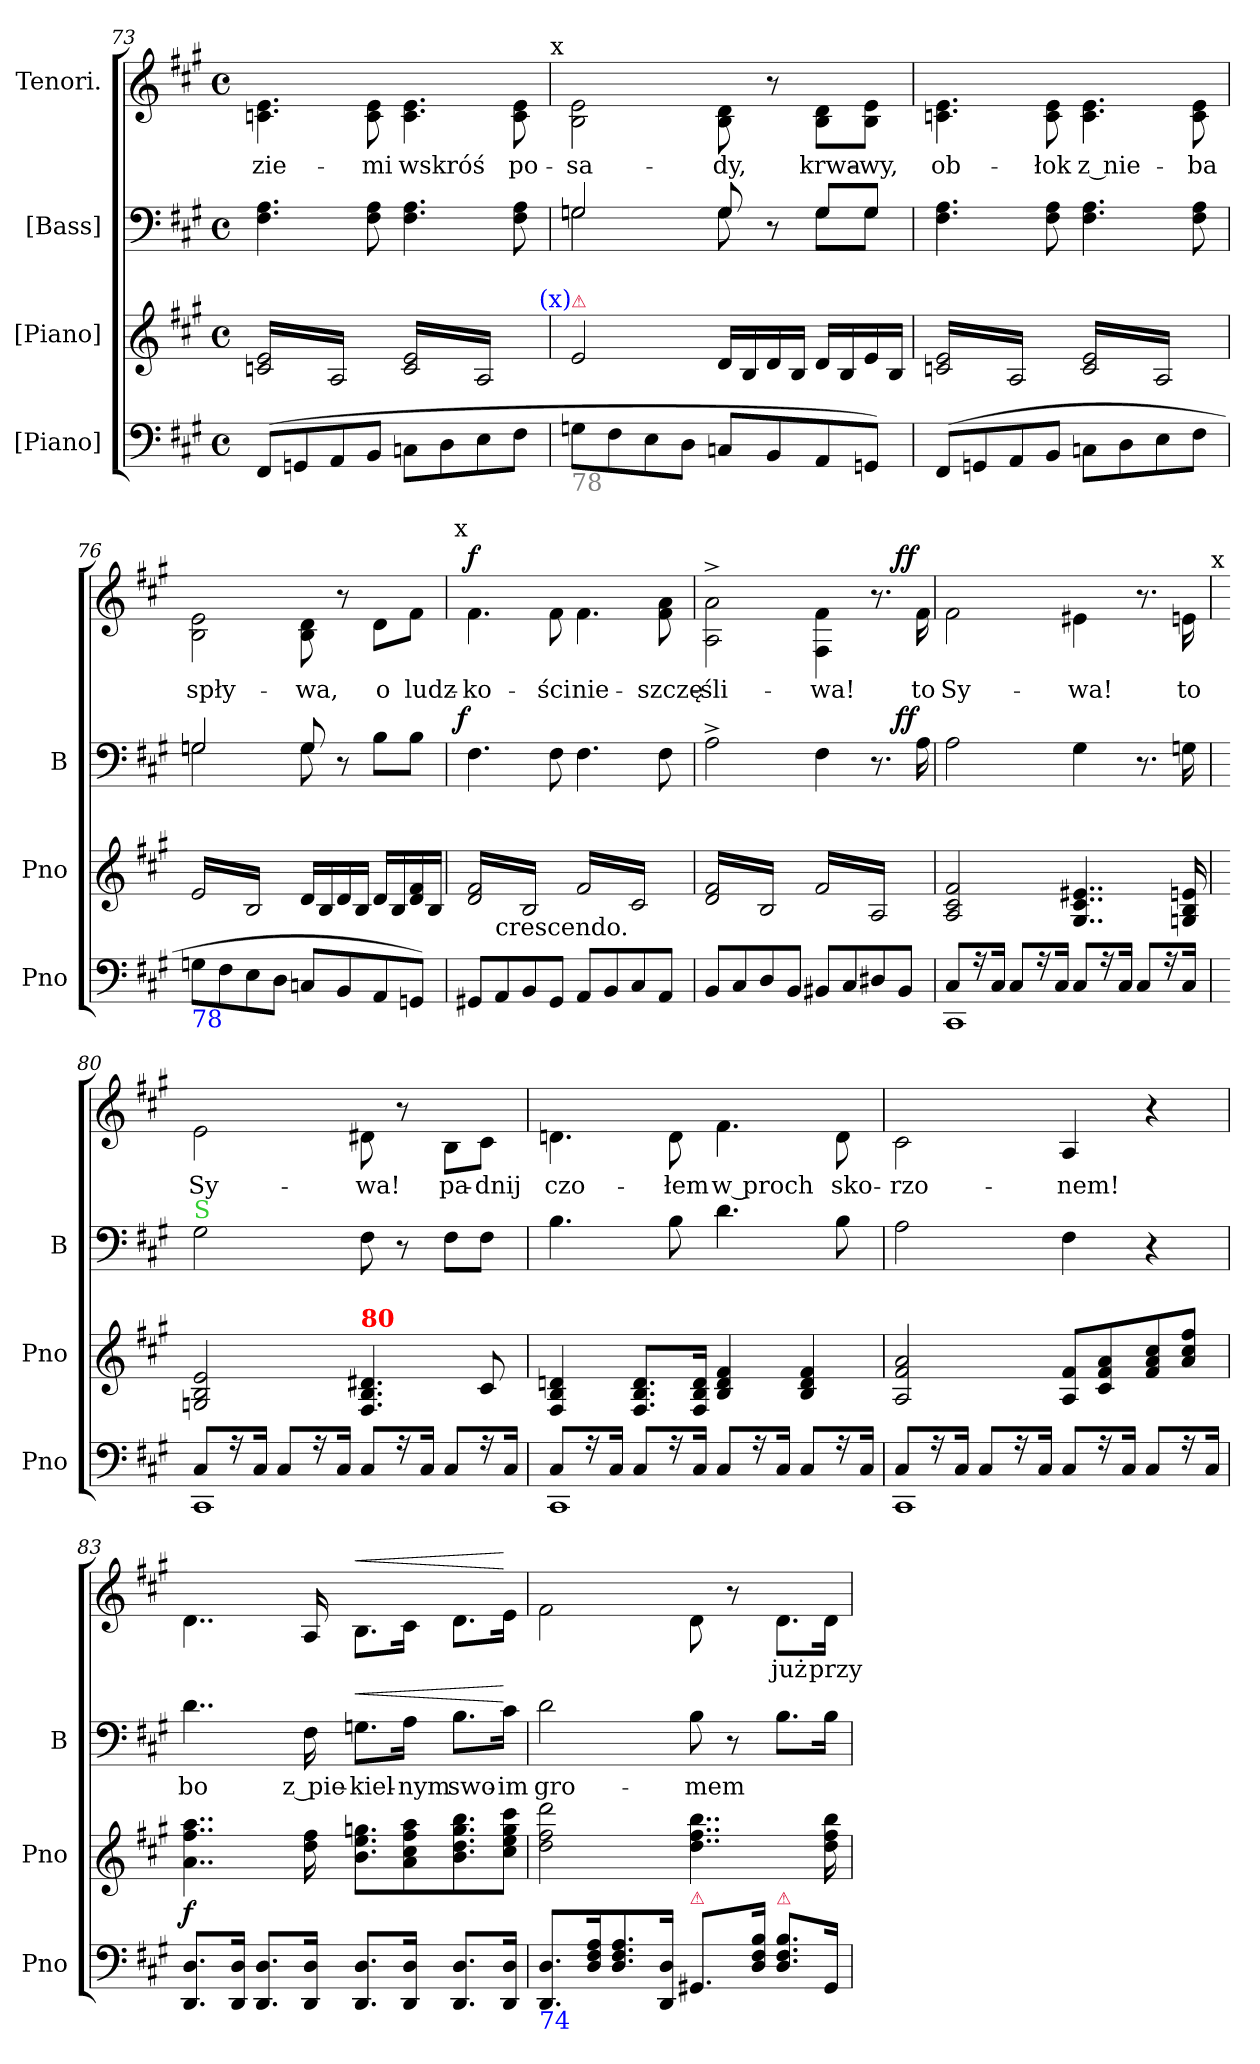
**kern	**kern	**dynam	**kern	**text	**dynam	**kern	**text	**dynam
*part4	*part3	*part3	*part2	*part2	*part2	*part1	*part1	*part1
*staff4	*staff3	*staff3	*staff2	*staff2	*staff2	*staff1	*staff1	*staff1
*I"[Piano]	*I"[Piano]	*	*I"[Bass]	*	*	*I"Tenori.	*	*
*I'Pno	*I'Pno	*	*I'B	*	*	*	*	*
*clefF4	*clefG2	*	*clefF4	*	*	*clefG2	*	*
*k[f#c#g#]	*k[f#c#g#]	*	*k[f#c#g#]	*	*	*k[f#c#g#]	*	*
*M4/4	*M4/4	*	*M4/4	*	*	*M4/4	*	*
*met(c)	*met(c)	*	*met(c)	*	*	*met(c)	*	*
=73	=73	=73	=73	=73	=73	=73	=73	=73
*	*tremolo	*	*	*	*	*	*	*
(<8FF#/L	16cn/ 16e/LL	.	4.F#\ 4.A\	.	.	4.cn\ 4.e\	zie-	.
.	16A/	.	.	.	.	.	.	.
8GGn/	16cn/ 16e/	.	.	.	.	.	.	.
.	16A/	.	.	.	.	.	.	.
8AA/	16cn/ 16e/	.	.	.	.	.	.	.
.	16A/	.	.	.	.	.	.	.
8BB/J	16cn/ 16e/	.	8F#\ 8A\	.	.	8c\ 8e\	-mi	.
.	16A/JJ	.	.	.	.	.	.	.
8Cn\L	16c/ 16e/LL	.	4.F#\ 4.A\	.	.	4.c\ 4.e\	wskróś	.
.	16A/	.	.	.	.	.	.	.
8D\	16c/ 16e/	.	.	.	.	.	.	.
.	16A/	.	.	.	.	.	.	.
8E\	16c/ 16e/	.	.	.	.	.	.	.
.	16A/	.	.	.	.	.	.	.
8F#\J	16c/ 16e/	.	8F#\ 8A\	.	.	8c\ 8e\	po-	.
.	16A/JJ	.	.	.	.	.	.	.
*	*Xtremolo	*	*	*	*	*	*	*
!	!	!	!	!	!	!LO:TX:a:t=x	!	!
=74	=74	=74	=74	=74	=74	=74	=74	=74
!	!LO:TX:a:rj:color=blue:t=(x)	!	!	!	!	!	!	!
!	!LO:TX:a:color=crimson:t=⚠	!	!	!	!	!	!	!
!LO:TX:b:color=grey:t=78	!	!	!	!	!	!	!	!
!	!LO:N:vis=2	!	!	!	!	!	!	!
*	*	*	*^	*	*	*	*	*
8Gn\L	4ei/	.	2Gn/	2Gn\	.	.	2B\ 2e\	-sa-	.
.	.	.	.	.	.	.	.	.	.
8F#\	.	.	.	.	.	.	.	.	.
.	.	.	.	.	.	.	.	.	.
8E\	4ryy	.	.	.	.	.	.	.	.
8D\J	.	.	.	.	.	.	.	.	.
8Cn/L	16d/LL	.	8G/	8G\	.	.	8B\ 8d\	-dy,	.
.	16B/	.	.	.	.	.	.	.	.
8BB/	16d/	.	8r	8ryy	.	.	8r	.	.
.	16B/JJ	.	.	.	.	.	.	.	.
8AA/	16d/LL	.	8G/L	8G\L	.	.	8B\ 8d\L	krwa-	.
.	16B/	.	.	.	.	.	.	.	.
8GGn/J)	16e/	.	8G/J	8G\J	.	.	8B\ 8e\J	-wy,	.
.	16B/JJ	.	.	.	.	.	.	.	.
*	*	*	*v	*v	*	*	*	*	*
=75	=75	=75	=75	=75	=75	=75	=75	=75
*	*tremolo	*	*	*	*	*	*	*
(<8FF#/L	16cn/ 16e/LL	.	4.F#\ 4.A\	.	.	4.cn\ 4.e\	ob-	.
.	16A/	.	.	.	.	.	.	.
8GGn/	16cn/ 16e/	.	.	.	.	.	.	.
.	16A/	.	.	.	.	.	.	.
8AA/	16cn/ 16e/	.	.	.	.	.	.	.
.	16A/	.	.	.	.	.	.	.
8BB/J	16cn/ 16e/	.	8F#\ 8A\	.	.	8c\ 8e\	-łok	.
.	16A/JJ	.	.	.	.	.	.	.
8Cn\L	16c/ 16e/LL	.	4.F#\ 4.A\	.	.	4.c\ 4.e\	z nie-	.
.	16A/	.	.	.	.	.	.	.
8D\	16c/ 16e/	.	.	.	.	.	.	.
.	16A/	.	.	.	.	.	.	.
8E\	16c/ 16e/	.	.	.	.	.	.	.
.	16A/	.	.	.	.	.	.	.
8F#\J	16c/ 16e/	.	8F#\ 8A\	.	.	8c\ 8e\	-ba	.
.	16A/JJ	.	.	.	.	.	.	.
=76	=76	=76	=76	=76	=76	=76	=76	=76
*	*	*	*^	*	*	*	*	*
!LO:TX:b:color=blue:t=78	!	!	!	!	!	!	!	!	!
8Gn\L	16e/LL	.	2Gn/	2Gn\	.	.	2B\ 2e\	spły-	.
.	16B/	.	.	.	.	.	.	.	.
8F#\	16e/	.	.	.	.	.	.	.	.
.	16B/	.	.	.	.	.	.	.	.
8E\	16e/	.	.	.	.	.	.	.	.
.	16B/	.	.	.	.	.	.	.	.
8D\J	16e/	.	.	.	.	.	.	.	.
.	16B/JJ	.	.	.	.	.	.	.	.
*	*Xtremolo	*	*	*	*	*	*	*	*
8Cn/L	16d/LL	.	8G/	8G\	.	.	8B\ 8d\	-wa,	.
.	16B/	.	.	.	.	.	.	.	.
8BB/	16d/	.	8r	8ryy	.	.	8r	.	.
.	16B/JJ	.	.	.	.	.	.	.	.
8AA/	16d/LL	.	8B\L	4ryy	.	.	8d\L	o	.
.	16B/	.	.	.	.	.	.	.	.
8GGn/J)	16d/ 16f#/	.	8B\J	.	.	.	8f#\J	ludz-	.
.	16B/JJ	.	.	.	.	.	.	.	.
*	*	*	*v	*v	*	*	*	*	*
=77	=77	=77	=77	=77	=77	=77	=77	=77
!	!	!	!	!	!	!LO:TX:a:rj:t=x	!	!
!	!	!	!	!	!LO:DY:a:rj	!	!	!LO:DY:a
*	*^	*	*	*	*	*	*	*
*	*tremolo	*	*	*	*	*	*	*	*
8GG#X/L	16d/ 16f#/LL	8ryy	.	4.F#\	.	f	4.f#\	-ko-	f
.	16B/	.	.	.	.	.	.	.	.
!	!	!LO:TX:b:t=crescendo.	!	!	!	!	!	!	!
8AA/	16d/ 16f#/	2..ryy	.	.	.	.	.	.	.
.	16B/	.	.	.	.	.	.	.	.
8BB/	16d/ 16f#/	.	.	.	.	.	.	.	.
.	16B/	.	.	.	.	.	.	.	.
8GG#/J	16d/ 16f#/	.	.	8F#\	.	.	8f#\	-ści	.
.	16B/JJ	.	.	.	.	.	.	.	.
8AA/L	16f#/LL	.	.	4.F#\	.	.	4.f#\	nie-	.
.	16c#/	.	.	.	.	.	.	.	.
8BB/	16f#/	.	.	.	.	.	.	.	.
.	16c#/	.	.	.	.	.	.	.	.
8C#/	16f#/	.	.	.	.	.	.	.	.
.	16c#/	.	.	.	.	.	.	.	.
8AA/J	16f#/	.	.	8F#\	.	.	8f#\ 8ai\	-szczę-	.
.	16c#/JJ	.	.	.	.	.	.	.	.
*	*v	*v	*	*	*	*	*	*	*
=78	=78	=78	=78	=78	=78	=78	=78	=78
8BB/L	16d/ 16f#/LL	.	2A^>\	.	.	2A^>\ 2a^>\	-śli-	.
.	16B/	.	.	.	.	.	.	.
8C#/	16d/ 16f#/	.	.	.	.	.	.	.
.	16B/	.	.	.	.	.	.	.
8D/	16d/ 16f#/	.	.	.	.	.	.	.
.	16B/	.	.	.	.	.	.	.
8BB/J	16d/ 16f#/	.	.	.	.	.	.	.
.	16B/JJ	.	.	.	.	.	.	.
8BB#X/L	16f#/LL	.	4F#\	.	.	4F#\ 4f#\	-wa!	.
.	16A/	.	.	.	.	.	.	.
8C#/	16f#/	.	.	.	.	.	.	.
.	16A/	.	.	.	.	.	.	.
8D#X/	16f#/	.	8.r	.	.	8.r	.	.
.	16A/	.	.	.	.	.	.	.
8BB#/J	16f#/	.	.	.	.	.	.	.
!	!	!	!	!	!LO:DY:a:rj	!	!	!LO:DY:a:rj
.	16A/JJ	.	16A\	.	ff	16f#\	to	ff
*	*Xtremolo	*	*	*	*	*	*	*
=79	=79	=79	=79	=79	=79	=79	=79	=79
*^	*	*	*	*	*	*	*	*
8C#/L	1CC#	2A/ 2c#/ 2f#/	.	2A\	.	.	2f#\	Sy-	.
.	.	.	.	.	.	.	.	.	.
16r	.	.	.	.	.	.	.	.	.
16C#/Jk	.	.	.	.	.	.	.	.	.
8C#/L	.	.	.	.	.	.	.	.	.
16r	.	.	.	.	.	.	.	.	.
16C#/Jk	.	.	.	.	.	.	.	.	.
8C#/L	.	4..G#/ 4..c#/ 4..e#X/	.	4G#\	.	.	4e#X\	-wa!	.
16r	.	.	.	.	.	.	.	.	.
16C#/Jk	.	.	.	.	.	.	.	.	.
8C#/L	.	.	.	8.r	.	.	8.r	.	.
16r	.	.	.	.	.	.	.	.	.
16C#/Jk	.	16Gn/ 16B/ 16en/	.	16Gn\	.	.	16en\	to	.
!	!	!	!	!	!	!	!LO:TX:a:t=x	!	!
=80	=80	=80	=80	=80	=80	=80	=80	=80	=80
!	!	!	!	!LO:TX:a:color=limegreen:t=S	!	!	!	!	!
8C#/L	1CC#	2Gn/ 2B/ 2e/	.	2G#\	.	.	2e\	Sy-	.
16r	.	.	.	.	.	.	.	.	.
16C#/Jk	.	.	.	.	.	.	.	.	.
8C#/L	.	.	.	.	.	.	.	.	.
16r	.	.	.	.	.	.	.	.	.
16C#/Jk	.	.	.	.	.	.	.	.	.
!	!	!LO:TX:a:B:color=red:t=80	!	!	!	!	!	!	!
8C#/L	.	4.F#/ 4.B/ 4.d#X/	.	8F#\	.	.	8d#X\	-wa!	.
16r	.	.	.	8r	.	.	8r	.	.
16C#/Jk	.	.	.	.	.	.	.	.	.
8C#/L	.	.	.	8F#\L	.	.	8B\L	pa-	.
16r	.	8c#/	.	8F#\J	.	.	8c#\J	-dnij	.
16C#/Jk	.	.	.	.	.	.	.	.	.
=81	=81	=81	=81	=81	=81	=81	=81	=81	=81
8C#/L	1CC#	4F#/ 4B/ 4dn/	.	4.B\	.	.	4.dn\	czo-	.
16r	.	.	.	.	.	.	.	.	.
16C#/Jk	.	.	.	.	.	.	.	.	.
8C#/L	.	8.F#/ 8.B/ 8.d/L	.	.	.	.	.	.	.
16r	.	.	.	8B\	.	.	8d\	-łem	.
16C#/Jk	.	16F#/ 16B/ 16d/Jk	.	.	.	.	.	.	.
8C#/L	.	4B/ 4d/ 4f#/	.	4.d\	.	.	4.f#\	w proch	.
16r	.	.	.	.	.	.	.	.	.
16C#/Jk	.	.	.	.	.	.	.	.	.
8C#/L	.	4B/ 4d/ 4f#/	.	.	.	.	.	.	.
16r	.	.	.	8B\	.	.	8d\	sko-	.
16C#/Jk	.	.	.	.	.	.	.	.	.
=82	=82	=82	=82	=82	=82	=82	=82	=82	=82
8C#/L	1CC#	2A/ 2f#/ 2a/	.	2A\	.	.	2c#\	-rzo-	.
16r	.	.	.	.	.	.	.	.	.
16C#/Jk	.	.	.	.	.	.	.	.	.
8C#/L	.	.	.	.	.	.	.	.	.
16r	.	.	.	.	.	.	.	.	.
16C#/Jk	.	.	.	.	.	.	.	.	.
8C#/L	.	8A/ 8f#/L	.	4F#\	.	.	4A/	-nem!	.
16r	.	8c#/ 8f#/ 8a/	.	.	.	.	.	.	.
16C#/Jk	.	.	.	.	.	.	.	.	.
8C#/L	.	8f#/ 8a/ 8cc#/	.	4r	.	.	4r	.	.
16r	.	8a/ 8cc#/ 8ff#/J	.	.	.	.	.	.	.
16C#/Jk	.	.	.	.	.	.	.	.	.
*v	*v	*	*	*	*	*	*	*	*
=83	=83	=83	=83	=83	=83	=83	=83	=83
!	!	!LO:DY:b	!	!	!	!	!	!
8.DD/ 8.D/L	4..a\ 4..ff#\ 4..aa\	f	4..d\	bo	.	4..d\	.	.
16DD/ 16D/Jk	.	.	.	.	.	.	.	.
8.DD/ 8.D/L	.	.	.	.	.	.	.	.
16DD/ 16D/Jk	16dd\ 16ff#\	.	16F#\	z pie-	.	16A/	.	.
!	!	!	!	!	!LO:HP:a	!	!	!LO:HP:a
8.DD/ 8.D/L	8.b\ 8.ee\ 8.ggn\L	.	8.Gn\L	-kiel-	<	8.B\L	.	<
!	!LO:N:vis=8	!	!	!	!	!	!	!
16DD/ 16D/Jk	16a\ 16cc#\ 16ff#\ 16aa\	.	16A\Jk	-nym	.	16c#\Jk	.	.
8.DD/ 8.D/L	8.b\ 8.dd\ 8.gg\ 8.bb\	.	8.B\L	swo-	.	8.d\L	.	.
!	!LO:N:vis=8	!	!	!	!	!	!	!
16DD/ 16D/Jk	16cc#\ 16ee\ 16gg\ 16ccc#\J	.	16c#\Jk	-im	[	16e\Jk	.	[
=84	=84	=84	=84	=84	=84	=84	=84	=84
!LO:TX:b:color=blue:t=74	!	!	!	!	!	!	!	!
8.DD/ 8.D/L	2dd\ 2ff#\ 2ddd\	.	2d\	gro-	.	2f#\	.	.
16D/ 16F#/ 16A/K	.	.	.	.	.	.	.	.
8.D/ 8.F#/ 8.A/	.	.	.	.	.	.	.	.
16DD/ 16D/Jk	.	.	.	.	.	.	.	.
!LO:TX:a:color=crimson:t=⚠	!	!	!	!	!	!	!	!
8.GG#X/L	4..dd\ 4..ff#\ 4..bb\	.	8B\	-mem	.	8d\	.	.
.	.	.	8r	.	.	8r	.	.
16D\ 16F#\ 16B\Jk	.	.	.	.	.	.	.	.
!LO:TX:a:color=crimson:t=⚠	!	!	!	!	!	!	!	!
8.D\ 8.F#\ 8.B\L	.	.	8.B\L	.	.	8.d\L	już	.
16GG#/Jk	16dd\ 16ff#\ 16bb\	.	16B\Jk	.	.	16d\Jk	przy-	.
=	=	=	=	=	=	=	=	=
*-	*-	*-	*-	*-	*-	*-	*-	*-
